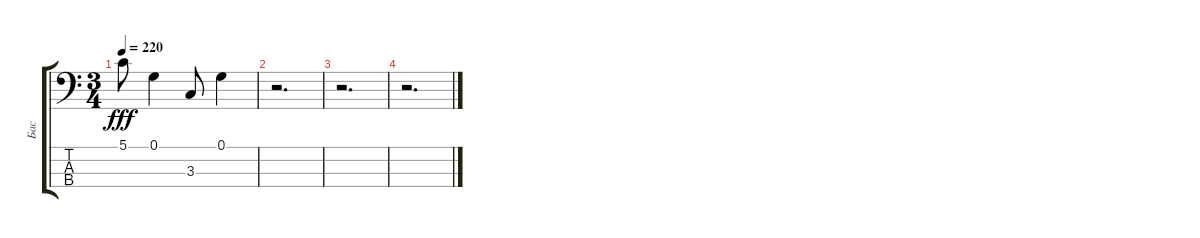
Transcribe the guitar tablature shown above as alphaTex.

\track ("Бас" "Бас") {instrument electricbasspick}
\staff {score tabs}
\tuning (G2 D2 A1 E1) {hide}
\ts (3 4)
\tempo 220
\clef f4
\ks c
5.1.8{dy fff} 0.1.4 3.3.8 0.1.4 |
r.2{d} |
r.2{d} |
r.2{d}
